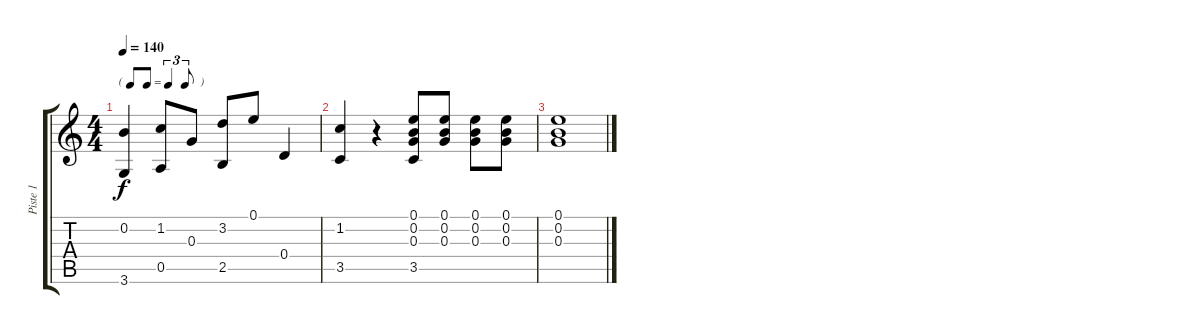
\track ("Piste 1" "Piste 1") {instrument acousticguitarsteel}
\staff {score tabs}
\tuning (E4 B3 G3 D3 A2 E2) {hide}
\ts (4 4)
\tf triplet8th
\tempo 140
\clef g2
\ks c
(0.2 3.6).4{dy f} (1.2 0.5).8 0.3.8 (3.2 2.5).8 0.1.8 0.4.4 |
(1.2 3.5).4 r.4 (0.1 0.2 0.3 3.5).8 (0.1 0.2 0.3).8 (0.1 0.2 0.3).8 (0.1 0.2 0.3).8 |
(0.1 0.2 0.3).1
